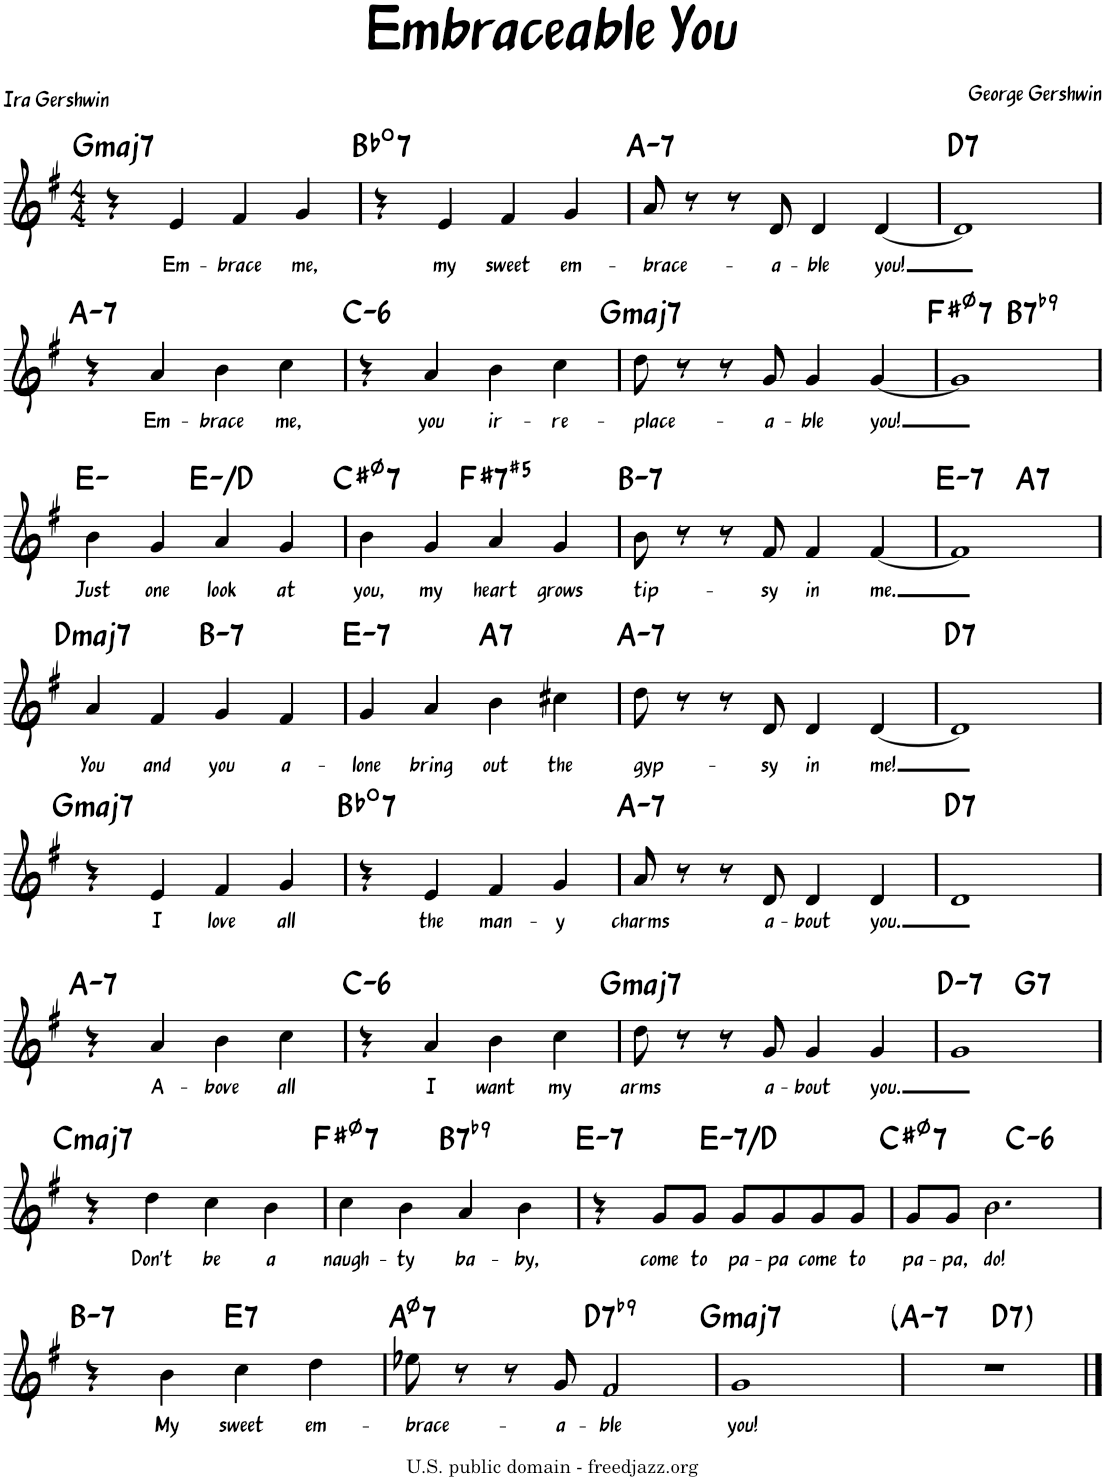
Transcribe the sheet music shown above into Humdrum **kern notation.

**kern	**text	**harte
*part1	*part1	*part1
*staff1	*staff1	*
*I"Piano	*	*
*I'Pno.	*	*
*clefG2	*	*
*k[f#]	*	*
*M4/4	*	*
=1	=1	=1
!	!	!LO:H:kt=maj7
4r	.	G:maj7
!	!LO:LY:b	!
4e/	Em-	.
!	!LO:LY:b	!
4f#/	-brace	.
!	!LO:LY:b	!
4g/	me,	.
=2	=2	=2
!	!	!LO:H:kt=7
4r	.	Bb:dim7
!	!LO:LY:b	!
4e/	my	.
!	!LO:LY:b	!
4f#/	sweet	.
!	!LO:LY:b	!
4g/	em-	.
=3	=3	=3
!	!LO:LY:b	!LO:H:kt=7
8a/	-brace-	A:min7
8r	.	.
8r	.	.
!	!LO:LY:b	!
8d/	-a-	.
!	!LO:LY:b	!
4d/	-ble	.
!	!LO:LY:b	!
[4d/	you!	.
=4	=4	=4
!	!	!LO:H:kt=7
1d]	.	D:7
!!LO:LB:g=z
=5	=5	=5
!	!	!LO:H:kt=7
4r	.	A:min7
!	!LO:LY:b	!
4a/	Em-	.
!	!LO:LY:b	!
4b\	-brace	.
!	!LO:LY:b	!
4cc\	me,	.
=6	=6	=6
!	!	!LO:H:kt=6
4r	.	C:min6
!	!LO:LY:b	!
4a/	you	.
!	!LO:LY:b	!
4b\	ir-	.
!	!LO:LY:b	!
4cc\	-re-	.
=7	=7	=7
!	!LO:LY:b	!LO:H:kt=maj7
8dd\	-place-	G:maj7
8r	.	.
8r	.	.
!	!LO:LY:b	!
8g/	-a-	.
!	!LO:LY:b	!
4g/	-ble	.
!	!LO:LY:b	!
[4g/	you!	.
=8	=8	=8
!	!	!LO:H:kt=7
*^	*	*
1g]	2ryy	.	F#:hdim7
!	!	!	!LO:H:kt=7
.	2ryy	.	B:7(b9)
!!LO:LB:g=z	!!
=9	=9	=9	=9
!	!	!LO:LY:b	!
*v	*v	*	*
4b\	Just	E:min
!	!LO:LY:b	!
4g/	one	.
!	!LO:LY:b	!
4a/	look	E:min/b7
!	!LO:LY:b	!
4g/	at	.
=10	=10	=10
!	!LO:LY:b	!LO:H:kt=7
4b\	you,	C#:hdim7
!	!LO:LY:b	!
4g/	my	.
!	!LO:LY:b	!LO:H:kt=7
4a/	heart	F#:(3,#5,b7)
!	!LO:LY:b	!
4g/	grows	.
=11	=11	=11
!	!LO:LY:b	!LO:H:kt=7
8b\	tip-	B:min7
8r	.	.
8r	.	.
!	!LO:LY:b	!
8f#/	-sy	.
!	!LO:LY:b	!
4f#/	in	.
!	!LO:LY:b	!
[4f#/	me.	.
=12	=12	=12
!	!	!LO:H:kt=7
*^	*	*
1f#]	2ryy	.	E:min7
!	!	!	!LO:H:kt=7
.	2ryy	.	A:7
!!LO:LB:g=z	!!
=13	=13	=13	=13
!	!	!LO:LY:b	!LO:H:kt=maj7
*v	*v	*	*
4a/	You	D:maj7
!	!LO:LY:b	!
4f#/	and	.
!	!LO:LY:b	!LO:H:kt=7
4g/	you	B:min7
!	!LO:LY:b	!
4f#/	a-	.
=14	=14	=14
!	!LO:LY:b	!LO:H:kt=7
4g/	-lone	E:min7
!	!LO:LY:b	!
4a/	bring	.
!	!LO:LY:b	!LO:H:kt=7
4b\	out	A:7
!	!LO:LY:b	!
4cc#X\	the	.
=15	=15	=15
!	!LO:LY:b	!LO:H:kt=7
8dd\	gyp-	A:min7
8r	.	.
8r	.	.
!	!LO:LY:b	!
8d/	-sy	.
!	!LO:LY:b	!
4d/	in	.
!	!LO:LY:b	!
[4d/	me!	.
=16	=16	=16
!	!	!LO:H:kt=7
1d]	.	D:7
!!LO:LB:g=z
=17	=17	=17
!	!	!LO:H:kt=maj7
4r	.	G:maj7
!	!LO:LY:b	!
4e/	I	.
!	!LO:LY:b	!
4f#/	love	.
!	!LO:LY:b	!
4g/	all	.
=18	=18	=18
!	!	!LO:H:kt=7
4r	.	Bb:dim7
!	!LO:LY:b	!
4e/	the	.
!	!LO:LY:b	!
4f#/	man-	.
!	!LO:LY:b	!
4g/	-y	.
=19	=19	=19
!	!LO:LY:b	!LO:H:kt=7
8a/	charms	A:min7
8r	.	.
8r	.	.
!	!LO:LY:b	!
8d/	a-	.
!	!LO:LY:b	!
4d/	-bout	.
!	!LO:LY:b	!
4d/	you.	.
=20	=20	=20
!	!	!LO:H:kt=7
1d	.	D:7
!!LO:LB:g=z
=21	=21	=21
!	!	!LO:H:kt=7
4r	.	A:min7
!	!LO:LY:b	!
4a/	A-	.
!	!LO:LY:b	!
4b\	-bove	.
!	!LO:LY:b	!
4cc\	all	.
=22	=22	=22
!	!	!LO:H:kt=6
4r	.	C:min6
!	!LO:LY:b	!
4a/	I	.
!	!LO:LY:b	!
4b\	want	.
!	!LO:LY:b	!
4cc\	my	.
=23	=23	=23
!	!LO:LY:b	!LO:H:kt=maj7
8dd\	arms	G:maj7
8r	.	.
8r	.	.
!	!LO:LY:b	!
8g/	a-	.
!	!LO:LY:b	!
4g/	-bout	.
!	!LO:LY:b	!
4g/	you.	.
=24	=24	=24
!	!	!LO:H:kt=7
*^	*	*
1g	2ryy	.	D:min7
!	!	!	!LO:H:kt=7
.	2ryy	.	G:7
!!LO:LB:g=z	!!
=25	=25	=25	=25
!	!	!	!LO:H:kt=maj7
*v	*v	*	*
4r	.	C:maj7
!	!LO:LY:b	!
4dd\	Don’t	.
!	!LO:LY:b	!
4cc\	be	.
!	!LO:LY:b	!
4b\	a	.
=26	=26	=26
!	!LO:LY:b	!LO:H:kt=7
4cc\	naugh-	F#:hdim7
!	!LO:LY:b	!
4b\	-ty	.
!	!LO:LY:b	!LO:H:kt=7
4a/	ba-	B:7(b9)
!	!LO:LY:b	!
4b\	-by,	.
=27	=27	=27
!	!	!LO:H:kt=7
4r	.	E:min7
!	!LO:LY:b	!
8g/L	come	.
!	!LO:LY:b	!
8g/J	to	.
!	!LO:LY:b	!LO:H:kt=7
8g/L	pa-	E:min7/b7
!	!LO:LY:b	!
8g/	-pa	.
!	!LO:LY:b	!
8g/	come	.
!	!LO:LY:b	!
8g/J	to	.
=28	=28	=28
!	!LO:LY:b	!LO:H:kt=7
*^	*	*
8g/L	2ryy	pa-	C#:hdim7
!	!	!LO:LY:b	!
8g/J	.	-pa,	.
!	!	!LO:LY:b	!
2.b\	.	do!	.
!	!	!	!LO:H:kt=6
.	2ryy	.	C:min6
!!LO:LB:g=z	!!
=29	=29	=29	=29
!	!	!	!LO:H:kt=7
*v	*v	*	*
4r	.	B:min7
!	!LO:LY:b	!
4b\	My	.
!	!LO:LY:b	!LO:H:kt=7
4cc\	sweet	E:7
!	!LO:LY:b	!
4dd\	em-	.
=30	=30	=30
!	!LO:LY:b	!LO:H:kt=7
8ee-X\	-brace-	A:hdim7
8r	.	.
8r	.	.
!	!LO:LY:b	!
8g/	-a-	.
!	!LO:LY:b	!LO:H:kt=7
2f#/	-ble	D:7(b9)
=31	=31	=31
!	!LO:LY:b	!LO:H:kt=maj7
1g	you!	G:maj7
=32	=32	=32
!	!	!LO:H:kt=7
*^	*	*
1r	2ryy	.	A:min7
!	!	!	!LO:H:kt=7
.	2ryy	.	D:7
*v	*v	*	*
==	==	==
*-	*-	*-
